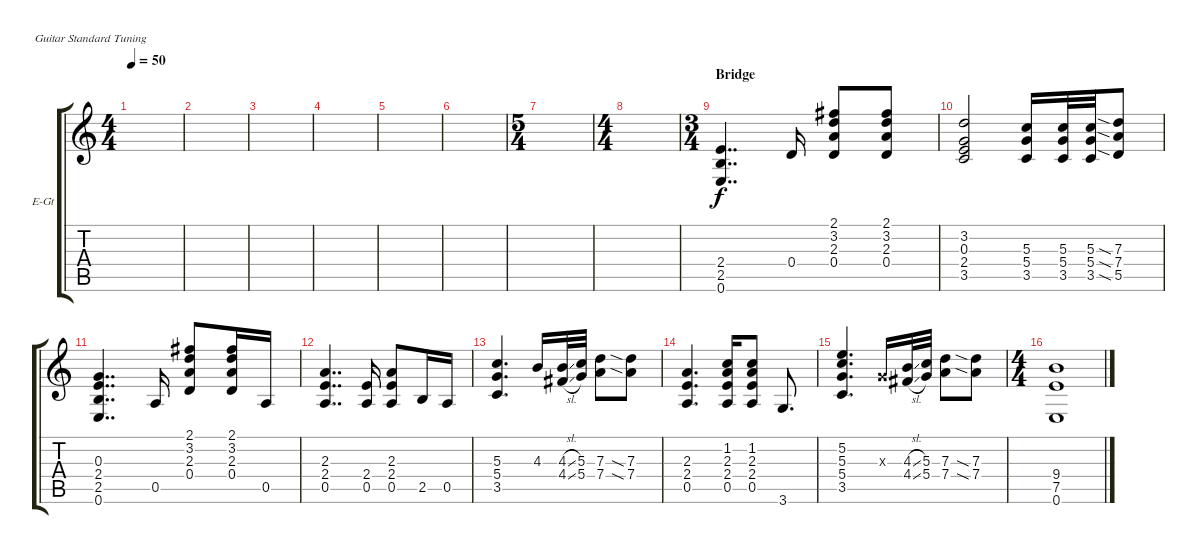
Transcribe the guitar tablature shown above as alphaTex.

\defaultSystemsLayout 4
\bracketExtendMode groupsimilarinstruments
\firstSystemTrackNameOrientation horizontal
\otherSystemsTrackNameOrientation horizontal
\track ("rythm guitar distortion" "E-Gt") {instrument distortionguitar}
\staff {score tabs}
\tuning (E4 B3 G3 D3 A2 E2)
\ts (4 4)
\tempo 50
\clef g2
\ks c
|
|
|
|
|
|
\ts (5 4)
|
\ts (4 4)
|
\ts (3 4)
\section ("" "Bridge")
(0.6 2.5 2.4).4{dd} 0.4.16 (0.4 2.3 3.2 2.1).8 (2.1 3.2 2.3 0.4).8 |
(3.5 2.4 0.3 3.2).2 (3.5 5.4 5.3).16 (3.5 5.4 5.3).32 (5.3 5.4 3.5).32 (5.5{sia} 7.4{sia} 7.3{sia}).8 |
(0.6 2.5 2.4 0.3).4{dd} 0.5.16 (0.4 2.3 3.2 2.1).8 (2.1 3.2 2.3 0.4).16 0.5.16 |
(0.5 2.4 2.3).4{dd} (2.4 0.5).16 (0.5 2.4 2.3).8 2.5.16 0.5.16 |
(3.5 5.4 5.3).4{d} 4.3.16 (4.3{sl} 4.4{sl}).32 (5.4 5.3).32 (7.3 7.4).8 (7.4{sia} 7.3{sia}).8 |
(0.5 2.4 2.3).4{d} (1.2 2.3 2.4 0.5).16 (0.5 2.4 2.3 1.2).8 3.6.8{d} |
(3.5 5.4 5.3 5.2).4{d} 0.3{x}.16 (4.3{sl} 4.4{sl}).32 (5.3 5.4).32 (7.4 7.3).8 (7.3{sia} 7.4{sia}).8 |
\ts (4 4)
(0.6 7.5 9.4).1
